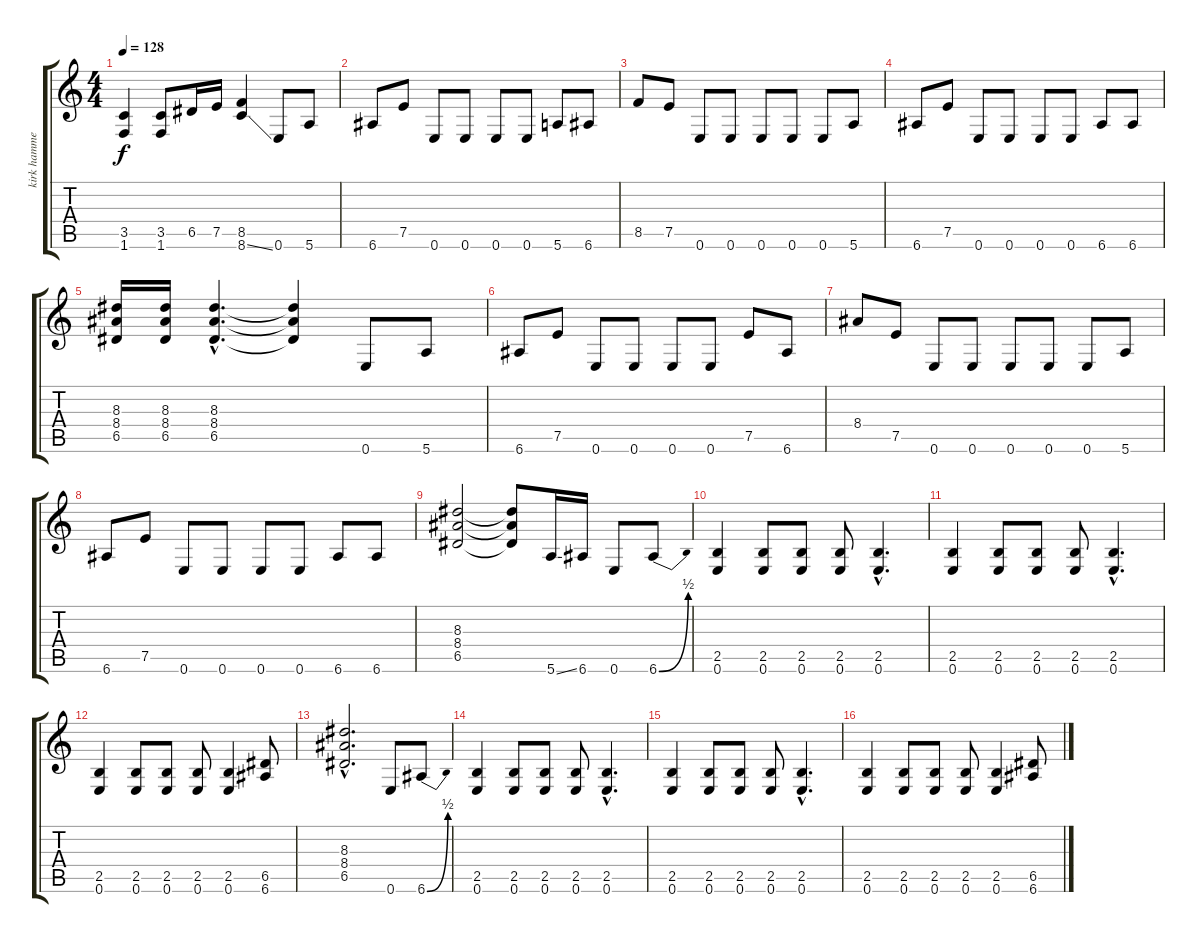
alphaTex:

\track ("kirk hammett" "kirk hamme") {instrument distortionguitar}
\staff {score tabs}
\tuning (E4 B3 G3 D3 A2 E2) {hide}
\ts (4 4)
\tempo 128
\clef g2
\ks c
(3.5 1.6).4{dy f} (3.5 1.6).8 6.5.16 7.5.16 (8.5 8.6{ss}).4 0.6.8 5.6.8 |
6.6.8 7.5.8 0.6.8 0.6.8 0.6.8 0.6.8 5.6.8 6.6.8 |
8.5.8 7.5.8 0.6.8 0.6.8 0.6.8 0.6.8 0.6.8 5.6.8 |
6.6.8 7.5.8 0.6.8 0.6.8 0.6.8 0.6.8 6.6.8 6.6.8 |
(8.3 8.4 6.5).16 (8.3 8.4 6.5).16 (8.3{hac} 8.4{hac} 6.5{hac}).4{d} (8.3{t} 8.4{t} 6.5{t}).4 0.6.8 5.6.8 |
6.6.8 7.5.8 0.6.8 0.6.8 0.6.8 0.6.8 7.5.8 6.6.8 |
8.4.8 7.5.8 0.6.8 0.6.8 0.6.8 0.6.8 0.6.8 5.6.8 |
6.6.8 7.5.8 0.6.8 0.6.8 0.6.8 0.6.8 6.6.8 6.6.8 |
(8.3 8.4 6.5).2 (8.3{t} 8.4{t} 6.5{t}).8 5.6{ss}.16 6.6.16 0.6.8 6.6{be (bend 0 0 60 2)}.8 |
(2.5 0.6).4 (2.5 0.6).8 (2.5 0.6).8 (2.5 0.6).8 (2.5{hac} 0.6{hac}).4{d} |
(2.5 0.6).4 (2.5 0.6).8 (2.5 0.6).8 (2.5 0.6).8 (2.5{hac} 0.6{hac}).4{d} |
(2.5 0.6).4 (2.5 0.6).8 (2.5 0.6).8 (2.5 0.6).8 (2.5 0.6).4 (6.5 6.6).8 |
(8.3{hac} 8.4{hac} 6.5{hac}).2{d} 0.6.8 6.6{be (bend 0 0 60 2)}.8 |
(2.5 0.6).4 (2.5 0.6).8 (2.5 0.6).8 (2.5 0.6).8 (2.5{hac} 0.6{hac}).4{d} |
(2.5 0.6).4 (2.5 0.6).8 (2.5 0.6).8 (2.5 0.6).8 (2.5{hac} 0.6{hac}).4{d} |
(2.5 0.6).4 (2.5 0.6).8 (2.5 0.6).8 (2.5 0.6).8 (2.5 0.6).4 (6.5 6.6).8
